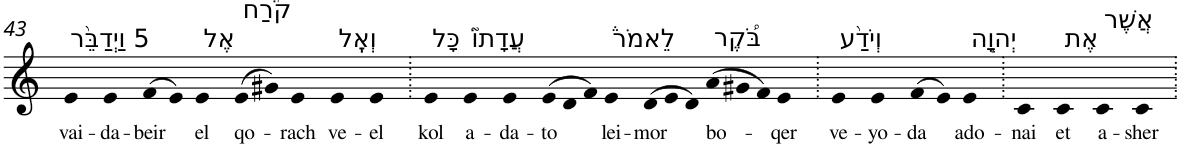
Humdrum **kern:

**kern	**text
*part1	*part1
*staff1	*staff1
*I"Piano	*
*I'Pno	*
!!LO:PB:g=z
*clefG2	*
*k[]	*
=43	=43
!LO:TX:a:t=5 וַיְדַבֵּ֨ר	!
!	!LO:LY:b
4e	vai-
!	!LO:LY:b
4e	-da-
!	!LO:LY:b
(>8f	-beir
8e)	.
!LO:TX:a:t=אֶל	!
!	!LO:LY:b
4e	el
!LO:TX:a:t=קֹ֜רַח	!
!	!LO:LY:b
(>8e	qo-
8g#X)	.
!	!LO:LY:b
4e	-rach
!LO:TX:a:t=וְאֶֽל	!
!	!LO:LY:b
4e	ve-
!	!LO:LY:b
4e	-el
=44.	=44.
!LO:TX:a:t=כָּל	!
!	!LO:LY:b
4e	kol
!LO:TX:a:t=עֲדָתוֹ֮	!
!	!LO:LY:b
4e	a-
!	!LO:LY:b
4e	-da-
*Xtuplet	*
!	!LO:LY:b
(>12e	-to
12d	.
12f)	.
!LO:TX:a:t=לֵאמֹר֒	!
!	!LO:LY:b
4e	lei-
!	!LO:LY:b
(>12d	-mor
12e	.
12d)	.
!LO:TX:a:t=בֹּ֠קֶר	!
!	!LO:LY:b
(>12a	bo-
12g#X	.
12f)	.
!	!LO:LY:b
4e	-qer
=45.	=45.
!LO:TX:a:t=וְיֹדַ֨ע	!
!	!LO:LY:b
4e	ve-
!	!LO:LY:b
4e	-yo-
!	!LO:LY:b
(>8f	-da
8e)	.
!LO:TX:a:t=יְהוָ֧ה	!
!	!LO:LY:b
4e	ado-
=46.	=46.
!	!LO:LY:b
4c	-nai
!LO:TX:a:t=אֶת	!
!	!LO:LY:b
4c	et
!LO:TX:a:t=אֲשֶׁר	!
!	!LO:LY:b
4c	a-
!	!LO:LY:b
4c	-sher
=.	=.
*-	*-
